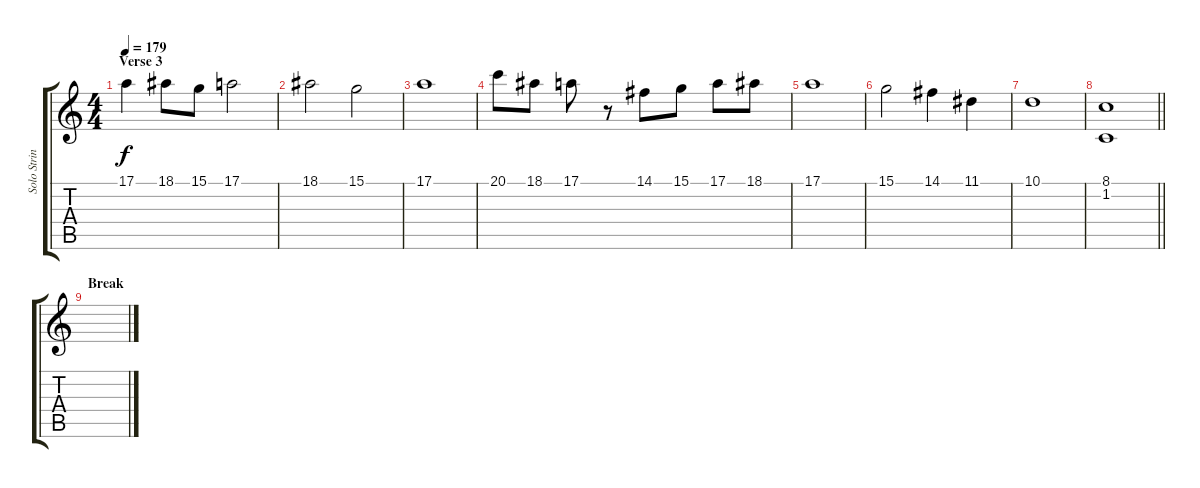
\track ("Solo Strings" "Solo Strin") {instrument stringensemble1}
\staff {score tabs}
\tuning (E4 B3 G3 D3 A2 E2) {hide}
\ts (4 4)
\section ("" "Verse 3")
\tempo 179
\clef g2
\ks c
17.1.4{dy f} 18.1.8 15.1.8 17.1.2 |
18.1.2 15.1.2 |
17.1.1 |
20.1.8 18.1.8 17.1.8 r.8 14.1.8 15.1.8 17.1.8 18.1.8 |
17.1.1 |
15.1.2 14.1.4 11.1.4 |
10.1.1 |
\barLineRight lightlight
(8.1 1.2).1 |
\section ("" "Break")
